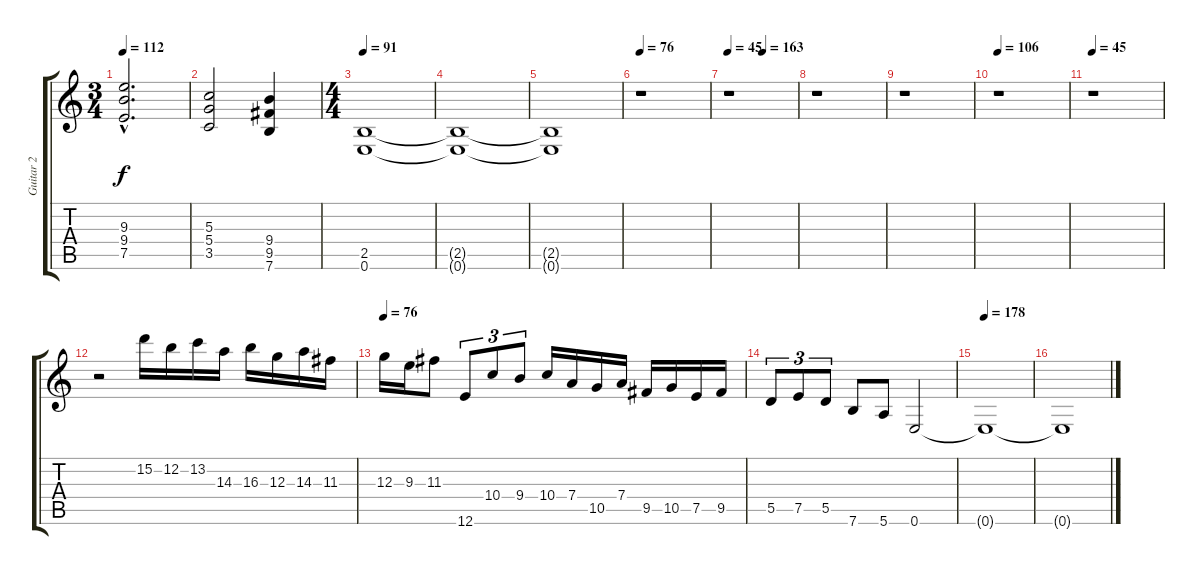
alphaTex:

\track ("Guitar 2" "Guitar 2") {instrument distortionguitar}
\staff {score tabs}
\tuning (E4 B3 G3 D3 A2 E2) {hide}
\ts (3 4)
\tempo 112
\clef g2
\ks c
(9.3{hac} 9.4{hac} 7.5{hac}).2{d dy f} |
(5.3 5.4 3.5).2 (9.4 9.5 7.6).4 |
\ts (4 4)
\tempo 91
(2.5 0.6).1 |
(2.5{t} 0.6{t}).1 |
(2.5{t} 0.6{t}).1 |
\tempo 76
r.1 |
\tempo 45
\tempo (163 0.5)
r.1 |
r.1 |
r.1 |
\tempo 106
r.1 |
\tempo 45
r.1 |
r.2 15.2.16{instrument electricguitarjazz} 12.2.16 13.2.16 14.3.16 16.3.16 12.3.16 14.3.16 11.3.16 |
\tempo 76
12.3.16 9.3.16 11.3.8 12.6.8{tu (3 2)} 10.4.8{tu (3 2)} 9.4.8{tu (3 2)} 10.4.16 7.4.16 10.5.16 7.4.16 9.5.16 10.5.16 7.5.16 9.5.16 |
5.5.8{tu (3 2)} 7.5.8{tu (3 2)} 5.5.8{tu (3 2)} 7.6.8 5.6.8 0.6.2 |
\tempo 178
0.6{t}.1 |
0.6{t}.1
